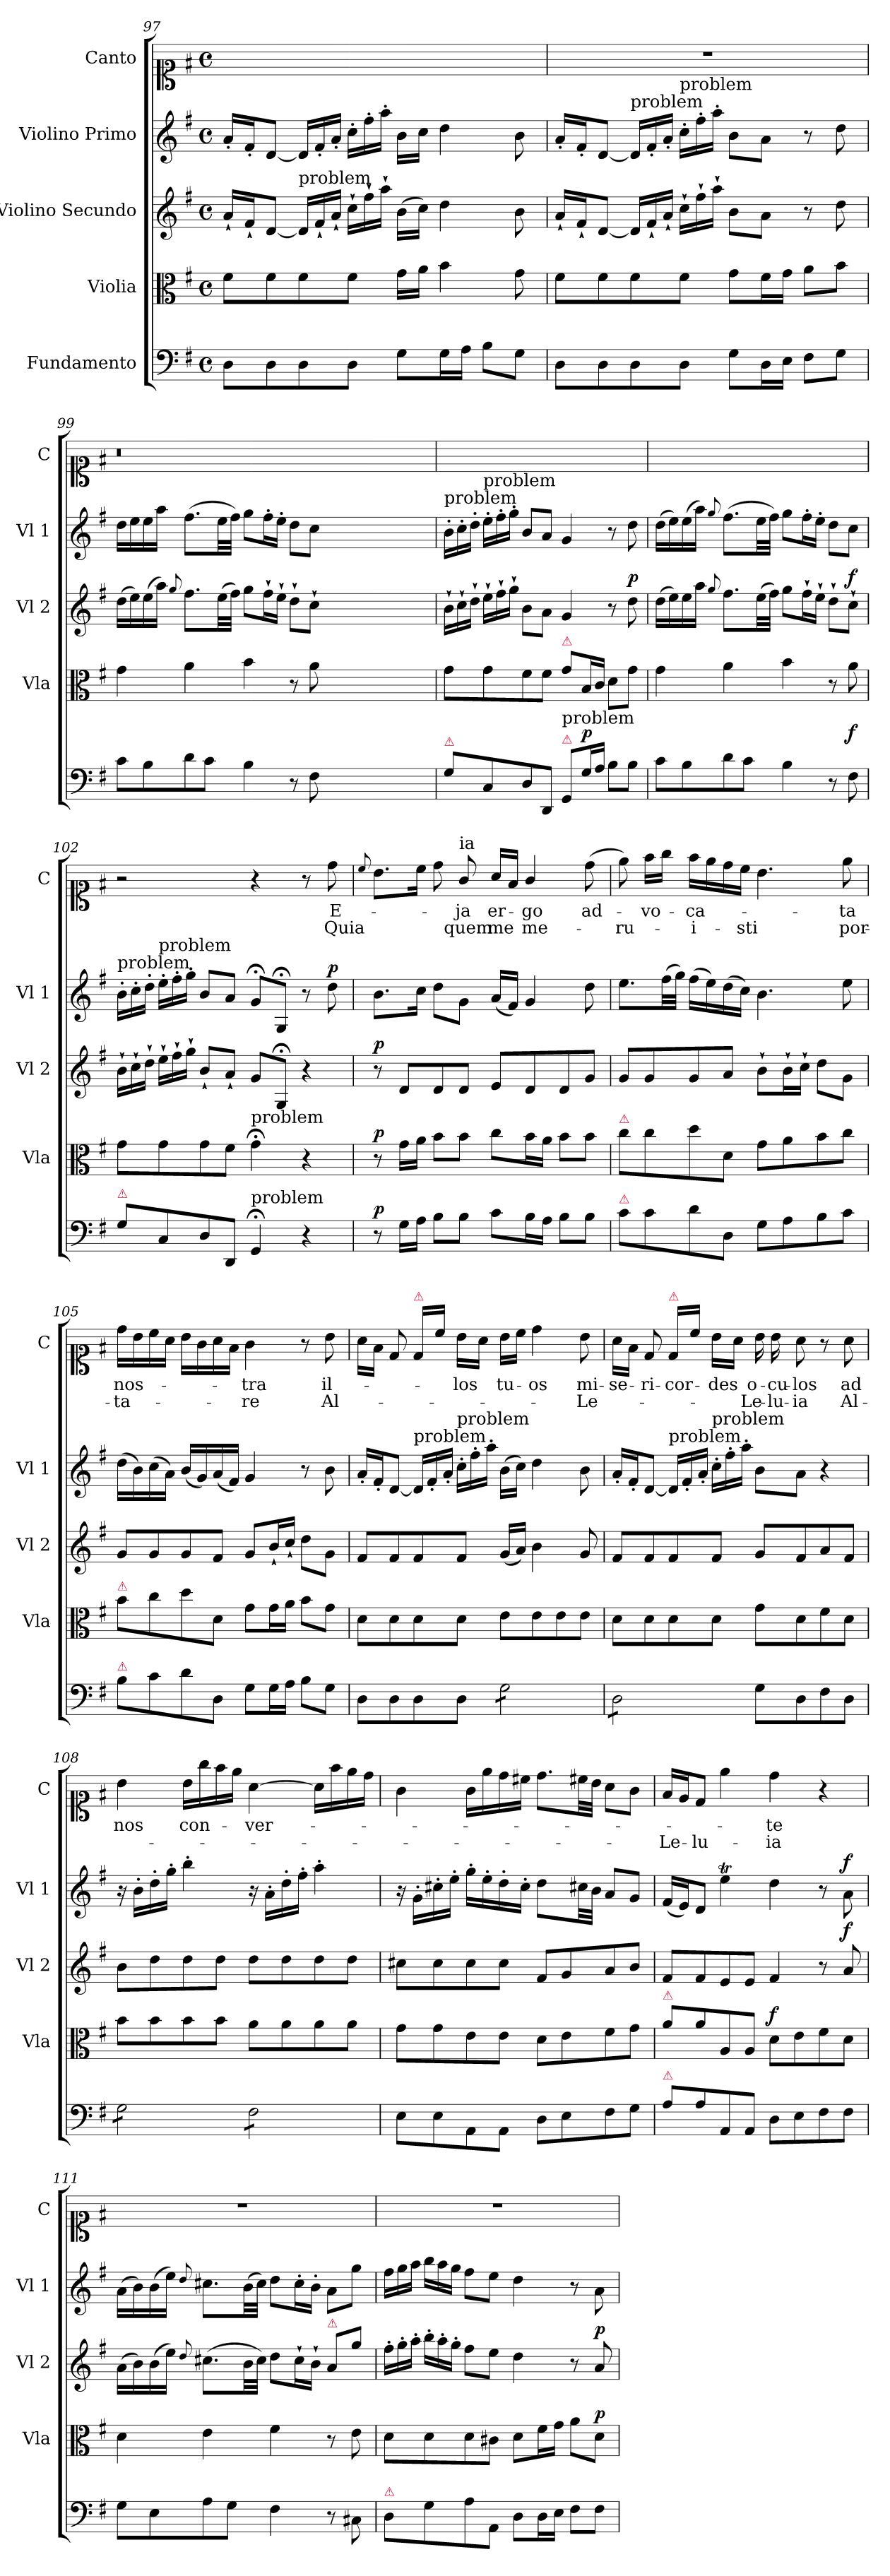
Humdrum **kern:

**kern	**dynam	**kern	**dynam	**kern	**dynam	**kern	**dynam	**kern	**text	**text
*part5	*part5	*part4	*part4	*part3	*part3	*part2	*part2	*part1	*part1	*part1
*staff5	*staff5	*staff4	*staff4	*staff3	*staff3	*staff2	*staff2	*staff1	*staff1	*staff1
*I"Fundamento	*	*I"Violia	*	*I"Violino Secundo	*	*I"Violino Primo	*	*I"Canto	*	*
*	*	*I'Vla	*	*I'Vl 2	*	*I'Vl 1	*	*I'C	*	*
*clefF4	*	*clefC3	*	*clefG2	*	*clefG2	*	*clefC1	*	*
*k[f#]	*	*k[f#]	*	*k[f#]	*	*k[f#]	*	*k[f#]	*	*
*M4/4	*	*M4/4	*	*M4/4	*	*M4/4	*	*M4/4	*	*
*met(c)	*	*met(c)	*	*met(c)	*	*met(c)	*	*met(c)	*	*
=97	=97	=97	=97	=97	=97	=97	=97	=97	=97	=97
8D\L	.	8f#\L	.	16a`/LL	.	16a'/LL	.	1ryy	.	.
.	.	.	.	16f#`/J	.	16f#'/J	.	.	.	.
8D\	.	8f#\	.	[8d/J	.	[8d/J	.	.	.	.
*	*	*	*	*Xtuplet	*	*Xtuplet	*	*	*	*
!	!	!	!	!LO:TX:a:t=problem	!	!	!	!	!	!
8D\	.	8f#\	.	24d/LL]	.	24d/LL]	.	.	.	.
.	.	.	.	24f#`/	.	24f#'/	.	.	.	.
.	.	.	.	24a`/JJ	.	24a'/JJ	.	.	.	.
8D\J	.	8f#\J	.	24cc`\LL	.	24cc'\LL	.	.	.	.
.	.	.	.	24ff#`\	.	24ff#'\	.	.	.	.
.	.	.	.	24aa`\JJ	.	24aa'\JJ	.	.	.	.
8G\L	.	16g\LL	.	(16b\LL	.	16b\LL	.	.	.	.
.	.	16a\JJ	.	16cc\JJ)	.	16cc\JJ	.	.	.	.
16G\L	.	4b\	.	4dd\	.	4dd\	.	.	.	.
16A\JJ	.	.	.	.	.	.	.	.	.	.
8B\L	.	.	.	.	.	.	.	.	.	.
8G\J	.	8g\	.	8b\	.	8b\	.	.	.	.
=98	=98	=98	=98	=98	=98	=98	=98	=98	=98	=98
8D\L	.	8f#\L	.	16a`/LL	.	16a'/LL	.	1r	.	.
.	.	.	.	16f#`/J	.	16f#'/J	.	.	.	.
8D\	.	8f#\	.	[8d/J	.	[8d/J	.	.	.	.
!	!	!	!	!	!	!LO:TX:a:t=problem	!	!	!	!
8D\	.	8f#\	.	24d/LL]	.	24d/LL]	.	.	.	.
.	.	.	.	24f#`/	.	24f#'/	.	.	.	.
.	.	.	.	24a`/JJ	.	24a'/JJ	.	.	.	.
!	!	!	!	!	!	!LO:TX:a:t=problem	!	!	!	!
8D\J	.	8f#\J	.	24cc`\LL	.	24cc'\LL	.	.	.	.
.	.	.	.	24ff#`\	.	24ff#'\	.	.	.	.
.	.	.	.	24aa`\JJ	.	24aa'\JJ	.	.	.	.
8G\L	.	8g\L	.	8b\L	.	8b\L	.	.	.	.
16D\L	.	16f#\L	.	8a\J	.	8a\J	.	.	.	.
16E\JJ	.	16g\JJ	.	.	.	.	.	.	.	.
8F#\L	.	8a\L	.	8r	.	8r	.	.	.	.
8G\J	.	8b\J	.	8dd\	.	8dd\	.	.	.	.
=99	=99	=99	=99	=99	=99	=99	=99	=99	=99	=99
8c\L	.	4g\	.	(16dd\LL	.	16dd\LL	.	0.r	.	.
.	.	.	.	16ee\)	.	16ee\	.	.	.	.
8B\	.	.	.	(16ee\	.	16ee\	.	.	.	.
.	.	.	.	16aa\JJ)	.	16aa\JJ	.	.	.	.
.	.	.	.	8qqgg/	.	.	.	.	.	.
8d\	.	4a\	.	8.ff#\L	.	(8.ff#\L	.	.	.	.
8c\J	.	.	.	.	.	.	.	.	.	.
.	.	.	.	(32ee\LL	.	32ee\LL	.	.	.	.
.	.	.	.	32ff#\JJJ)	.	32ff#\JJJ)	.	.	.	.
4B\	.	4b\	.	8gg\L	.	8gg\L	.	.	.	.
.	.	.	.	16ff#`\L	.	16ff#'\L	.	.	.	.
.	.	.	.	16ee`\JJ	.	16ee'\JJ	.	.	.	.
8r	.	8r	.	8dd`\L	.	8dd\L	.	.	.	.
8F#\	.	8a\	.	8cc`\J	.	8cc\J	.	.	.	.
0ryy	.	0ryy	.	0ryy	.	0ryy	.	.	.	.
=100	=100	=100	=100	=100	=100	=100	=100	=100	=100	=100
!	!	!	!	!	!	!LO:TX:a:t=problem	!	!	!	!
!LO:TX:a:color=crimson:t=⚠	!	!	!	!	!	!	!	!	!	!
8G\L	.	8g\L	.	24b`\LL	.	24b'\LL	.	1ryy	.	.
.	.	.	.	24cc`\	.	24cc'\	.	.	.	.
.	.	.	.	24dd`\JJ	.	24dd'\JJ	.	.	.	.
!	!	!	!	!	!	!LO:TX:a:t=problem	!	!	!	!
8C/	.	8g\	.	24ee`\LL	.	24ee'\LL	.	.	.	.
.	.	.	.	24ff#`\	.	24ff#'\	.	.	.	.
.	.	.	.	24gg`\JJ	.	24gg'\JJ	.	.	.	.
8D/	.	8f#\	.	8b\L	.	8b/L	.	.	.	.
8DD\J	.	8f#\J	.	8a\J	.	8a/J	.	.	.	.
!	!	!LO:TX:a:color=crimson:t=⚠	!	!	!	!	!	!	!	!
!LO:TX:a:t=problem	!	!	!	!	!	!	!	!	!	!
!LO:TX:a:color=crimson:t=⚠	!	!	!	!	!	!	!	!	!	!
8GG\L	.	8g\L	.	4g/	.	4g/	.	.	.	.
!	!LO:DY:a	!	!	!	!	!	!	!	!	!
16G/L	p	16B/L	.	.	.	.	.	.	.	.
16A/JJ	.	16c/JJ	.	.	.	.	.	.	.	.
8B\L	.	8d\L	.	8r	.	8r	.	.	.	.
!	!	!	!	!	!LO:DY:a	!	!	!	!	!
8B\J	.	8g\J	.	8dd\	p	8dd\	.	.	.	.
=101	=101	=101	=101	=101	=101	=101	=101	=101	=101	=101
8c\L	.	4g\	.	(16dd\LL	.	(16dd\LL	.	1ryy	.	.
.	.	.	.	16ee\)	.	16ee\)	.	.	.	.
8B\	.	.	.	16ee\	.	(16ee\	.	.	.	.
.	.	.	.	16aa\JJ	.	16aa\JJ)	.	.	.	.
.	.	.	.	8qqgg/	.	8qqgg/	.	.	.	.
8d\	.	4a\	.	8.ff#\L	.	(8.ff#\L	.	.	.	.
8c\J	.	.	.	.	.	.	.	.	.	.
.	.	.	.	(32ee\LL	.	32ee\LL	.	.	.	.
.	.	.	.	32ff#\JJJ)	.	32ff#\JJJ)	.	.	.	.
4B\	.	4b\	.	8gg\L	.	8gg\L	.	.	.	.
.	.	.	.	16ff#`\L	.	16ff#'\L	.	.	.	.
.	.	.	.	16ee`\JJ	.	16ee'\JJ	.	.	.	.
8r	.	8r	.	8dd`\L	.	8dd\L	.	.	.	.
!	!LO:DY:a	!	!	!	!LO:DY:a	!	!	!	!	!
8F#\	f	8a\	.	8cc`\J	f	8cc\J	.	.	.	.
=102	=102	=102	=102	=102	=102	=102	=102	=102	=102	=102
!	!	!	!	!	!	!LO:TX:a:t=problem	!	!	!	!
!LO:TX:a:color=crimson:t=⚠	!	!	!	!	!	!	!	!	!	!
8G\L	.	8g\L	.	24b`\LL	.	24b'\LL	.	2r	.	.
.	.	.	.	24cc`\	.	24cc'\	.	.	.	.
.	.	.	.	24dd`\JJ	.	24dd'\JJ	.	.	.	.
!	!	!	!	!	!	!LO:TX:a:t=problem	!	!	!	!
8C/	.	8g\	.	24ee`\LL	.	24ee'\LL	.	.	.	.
.	.	.	.	24ff#`\	.	24ff#'\	.	.	.	.
.	.	.	.	24gg`\JJ	.	24gg'\JJ	.	.	.	.
8D/	.	8g\	.	8b`/L	.	8b/L	.	.	.	.
8DD/J	.	8f#\J	.	8a`/J	.	8a/J	.	.	.	.
!	!	!LO:TX:a:t=problem	!	!	!	!	!	!	!	!
!LO:TX:a:t=problem	!	!	!	!	!	!	!	!	!	!
4GG;</	.	4g;<\	.	8g/L	.	8g;</L	.	4r	.	.
.	.	.	.	8G;</J	.	8G;/J	.	.	.	.
4r	.	4r	.	4r	.	8r	.	8r	.	.
!	!	!	!	!	!	!	!LO:DY:a	!	!	!
.	.	.	.	.	.	8dd\	p	8dd\	E-	Quia
=103	=103	=103	=103	=103	=103	=103	=103	=103	=103	=103
.	.	.	.	.	.	.	.	8qqcc/	.	.
!	!LO:DY:a	!	!LO:DY:a	!	!LO:DY:a	!	!	!	!	!
8r	p	8r	p	8r	p	8.b\L	.	8.b\L	.	.
16G\LL	.	16g\LL	.	8d/L	.	.	.	.	.	.
16A\JJ	.	16a\JJ	.	.	.	16cc\Jk	.	16cc\Jk	.	.
8B\L	.	8b\L	.	8d/	.	8dd\L	.	8dd\	.	.
!	!	!	!	!	!	!	!	!LO:TX:a:t=ia	!	!
8B\J	.	8b\J	.	8d/J	.	8g\J	.	8g/	-ja	quem
8c\L	.	8cc\L	.	8e/L	.	(16a/LL	.	16a/LL	er-	me
.	.	.	.	.	.	16f#/JJ)	.	16f#/JJ	.	.
16B\L	.	16b\L	.	8d/	.	4g/	.	4g/	-go	me-
16A\JJ	.	16a\JJ	.	.	.	.	.	.	.	.
8B\L	.	8b\L	.	8d/	.	.	.	.	.	.
8B\J	.	8b\J	.	8g/J	.	8dd\	.	(8dd\	ad-	.
=104	=104	=104	=104	=104	=104	=104	=104	=104	=104	=104
!	!	!LO:TX:a:color=crimson:t=⚠	!	!	!	!	!	!	!	!
!LO:TX:a:color=crimson:t=⚠	!	!	!	!	!	!	!	!	!	!
8c\L	.	8cc\L	.	8g/L	.	8.ee\L	.	8ee\)	.	-ru-
8c\	.	8cc\	.	8g/	.	.	.	16ff#\LL	-vo-	.
.	.	.	.	.	.	(32ff#\LL	.	16gg\JJ	.	.
.	.	.	.	.	.	32gg\JJJ)	.	.	.	.
8d\	.	8dd\	.	8g/	.	(16ff#\LL	.	16ff#\LL	-ca-	-i-
.	.	.	.	.	.	16ee\)	.	16ee\	.	.
8D/J	.	8d/J	.	8a/J	.	(16dd\	.	16dd\	.	.
.	.	.	.	.	.	16cc\JJ)	.	16cc\JJ	.	-sti
8G\L	.	8g\L	.	8b`\L	.	4.b\	.	4.b\	.	.
8A\	.	8a\	.	16b`\L	.	.	.	.	.	.
.	.	.	.	16cc`\JJ	.	.	.	.	.	.
8B\	.	8b\	.	8dd\L	.	.	.	.	.	.
8c\J	.	8cc\J	.	8g\J	.	8ee\	.	8ee\	-ta	por-
=105	=105	=105	=105	=105	=105	=105	=105	=105	=105	=105
!	!	!LO:TX:a:color=crimson:t=⚠	!	!	!	!	!	!	!	!
!LO:TX:a:color=crimson:t=⚠	!	!	!	!	!	!	!	!	!	!
8B\L	.	8b\L	.	8g/L	.	(16dd\LL	.	16dd\LL	nos-	-ta-
.	.	.	.	.	.	16b\)	.	16b\	.	.
8c\	.	8cc\	.	8g/	.	(16cc\	.	16cc\	.	.
.	.	.	.	.	.	16a\JJ)	.	16a\JJ	.	.
8d\	.	8dd\	.	8g/	.	(16b/LL	.	16b\LL	.	.
.	.	.	.	.	.	16g/)	.	16g\	.	.
8D/J	.	8d/J	.	8f#/J	.	(16a/	.	16a\	.	.
.	.	.	.	.	.	16f#/JJ)	.	16f#\JJ	.	.
8G\L	.	8g\L	.	8g/L	.	4g/	.	4g\	-tra	-re
16G\L	.	16g\L	.	16b`/L	.	.	.	.	.	.
16A\JJ	.	16a\JJ	.	16cc`/JJ	.	.	.	.	.	.
8B\L	.	8b\L	.	8dd\L	.	8r	.	8r	.	.
8G\J	.	8g\J	.	8g\J	.	8b\	.	8b\	il-	Al-
=106	=106	=106	=106	=106	=106	=106	=106	=106	=106	=106
8D\L	.	8d\L	.	8f#/L	.	16a'/LL	.	16a\LL	.	.
.	.	.	.	.	.	16f#'/J	.	16f#\JJ	.	.
8D\	.	8d\	.	8f#/	.	[8d/J	.	8d/	.	.
!	!	!	!	!	!	!	!	!LO:TX:a:color=crimson:t=⚠	!	!
!	!	!	!	!	!	!LO:TX:a:t=problem	!	!	!	!
8D\	.	8d\	.	8f#/	.	24d/LL]	.	16d/LL	.	.
.	.	.	.	.	.	24f#'/	.	.	.	.
.	.	.	.	.	.	.	.	16cc\JJ	.	.
.	.	.	.	.	.	24a'/JJ	.	.	.	.
!	!	!	!	!	!	!LO:TX:a:t=problem	!	!	!	!
8D\J	.	8d\J	.	8f#/J	.	24cc'\LL	.	16b\LL	-los	.
.	.	.	.	.	.	24ff#'\	.	.	.	.
.	.	.	.	.	.	.	.	16a\JJ	.	.
.	.	.	.	.	.	24aa'\JJ	.	.	.	.
*tremolo	*	*	*	*	*	*	*	*	*	*
8G\L	.	8e\L	.	(16g/LL	.	(16b\LL	.	16b\LL	tu-	.
.	.	.	.	16a/JJ)	.	16cc\JJ)	.	16cc\JJ	.	.
8G\	.	8e\	.	4b\	.	4dd\	.	4dd\	-os	.
8G\	.	8e\	.	.	.	.	.	.	.	.
8G\J	.	8e\J	.	8g/	.	8b\	.	8b\	mi-	-Le-
=107	=107	=107	=107	=107	=107	=107	=107	=107	=107	=107
8D\L	.	8d\L	.	8f#/L	.	16a'/LL	.	16a\LL	-se-	.
.	.	.	.	.	.	16f#'/J	.	16f#\JJ	.	.
8D\	.	8d\	.	8f#/	.	[8d/J	.	8d/	-ri-	.
!	!	!	!	!	!	!	!	!LO:TX:a:color=crimson:t=⚠	!	!
!	!	!	!	!	!	!LO:TX:a:t=problem	!	!	!	!
8D\	.	8d\	.	8f#/	.	24d/LL]	.	16d/LL	-cor-	.
.	.	.	.	.	.	24f#'/	.	.	.	.
.	.	.	.	.	.	.	.	16cc\JJ	.	.
.	.	.	.	.	.	24a'/JJ	.	.	.	.
!	!	!	!	!	!	!LO:TX:a:t=problem	!	!	!	!
8D\J	.	8d\J	.	8f#/J	.	24cc'\LL	.	16b\LL	-des	.
*Xtremolo	*	*	*	*	*	*	*	*	*	*
.	.	.	.	.	.	24ff#'\	.	.	.	.
.	.	.	.	.	.	.	.	16a\JJ	.	.
.	.	.	.	.	.	24aa'\JJ	.	.	.	.
8G\L	.	8g\L	.	8g/L	.	8b\L	.	16b\	o-	-Le-
.	.	.	.	.	.	.	.	16b\	-cu-	-lu-
8D\	.	8d\	.	8f#/	.	8a\J	.	8a\	-los	-ia
8F#\	.	8f#\	.	8a/	.	4r	.	8r	.	.
8D\J	.	8d\J	.	8f#/J	.	.	.	8a\	ad	Al-
=108	=108	=108	=108	=108	=108	=108	=108	=108	=108	=108
*tremolo	*	*	*	*	*	*	*	*	*	*
8G\L	.	8b\L	.	8b\L	.	16r	.	4b\	nos	.
.	.	.	.	.	.	16b'\LL	.	.	.	.
8G\	.	8b\	.	8dd\	.	16dd'\	.	.	.	.
.	.	.	.	.	.	16gg'\JJ	.	.	.	.
8G\	.	8b\	.	8dd\	.	4bb'\	.	16b\LL	con-	.
.	.	.	.	.	.	.	.	16gg\	.	.
8G\J	.	8b\J	.	8dd\J	.	.	.	16ff#\	.	.
.	.	.	.	.	.	.	.	16ee\JJ	.	.
8F#\L	.	8a\L	.	8dd\L	.	16r	.	[4a\	-ver-	.
.	.	.	.	.	.	16a'\LL	.	.	.	.
8F#\	.	8a\	.	8dd\	.	16dd'\	.	.	.	.
.	.	.	.	.	.	16ff#'\JJ	.	.	.	.
8F#\	.	8a\	.	8dd\	.	4aa'\	.	16a\LL]	.	.
.	.	.	.	.	.	.	.	16ff#\	.	.
8F#\J	.	8a\J	.	8dd\J	.	.	.	16ee\	.	.
*Xtremolo	*	*	*	*	*	*	*	*	*	*
.	.	.	.	.	.	.	.	16dd\JJ	.	.
=109	=109	=109	=109	=109	=109	=109	=109	=109	=109	=109
8E\L	.	8g\L	.	8cc#X\L	.	16r	.	4g\	.	.
.	.	.	.	.	.	16g'\LL	.	.	.	.
8E\	.	8g\	.	8cc#\	.	16cc#X'\	.	.	.	.
.	.	.	.	.	.	16ee'\JJ	.	.	.	.
8AA\	.	8e\	.	8cc#\	.	16gg'\LL	.	16g\LL	.	.
.	.	.	.	.	.	16ee'\	.	16ee\	.	.
8AA\J	.	8e\J	.	8cc#\J	.	16dd'\	.	16dd\	.	.
.	.	.	.	.	.	16cc#'\JJ	.	16cc#X\JJ	.	.
!	!	!	!	!	!	!LO:N:vis=8	!	!	!	!
8D\L	.	8d\L	.	8f#/L	.	8.dd\L	.	8.dd\L	.	.
8E\	.	8e\	.	8g/	.	.	.	.	.	.
.	.	.	.	.	.	32cc#X\LL	.	32cc#X\LL	.	.
.	.	.	.	.	.	32b\JJJ	.	32b\JJJ	.	.
8F#\	.	8f#\	.	8a/	.	8a/L	.	8a\L	.	.
8G\J	.	8g\J	.	8b/J	.	8g/J	.	8g\J	.	.
=110	=110	=110	=110	=110	=110	=110	=110	=110	=110	=110
!	!	!LO:TX:a:color=crimson:t=⚠	!	!	!	!	!	!	!	!
!LO:TX:a:color=crimson:t=⚠	!	!	!	!	!	!	!	!	!	!
8A\L	.	8a\L	.	8f#/L	.	(16f#/LL	.	16f#/LL	.	-Le-
.	.	.	.	.	.	16e/J)	.	16e/J	.	.
8A\	.	8a\	.	8f#/	.	8d/J	.	8d/J	.	-lu-
8AA/	.	8A/	.	8e/	.	4eeT\	.	4ee\	.	.
8AA/J	.	8A/J	.	8e/J	.	.	.	.	.	.
!	!	!	!LO:DY:a	!	!	!	!	!	!	!
8D\L	.	8d\L	f	4f#/	.	4dd\	.	4dd\	-te	-ia
8E\	.	8e\	.	.	.	.	.	.	.	.
8F#\	.	8f#\	.	8r	.	8r	.	4r	.	.
!	!	!	!	!	!LO:DY:a	!	!LO:DY:a	!	!	!
8F#\J	.	8d\J	.	8a/	f	8a\	f	.	.	.
=111	=111	=111	=111	=111	=111	=111	=111	=111	=111	=111
8G\L	.	4d\	.	(16a\LL	.	(16a\LL	.	1r	.	.
.	.	.	.	16b\)	.	16b\)	.	.	.	.
8E\	.	.	.	(16b\	.	(16b\	.	.	.	.
.	.	.	.	16ee\JJ)	.	16ee\JJ)	.	.	.	.
.	.	.	.	8qqdd/	.	8qqdd/	.	.	.	.
8A\	.	4e\	.	(8.cc#X\L	.	8.cc#X\L	.	.	.	.
8G\J	.	.	.	.	.	.	.	.	.	.
.	.	.	.	32b\LL	.	(32b\LL	.	.	.	.
.	.	.	.	32cc#\JJJ)	.	32cc#\JJJ)	.	.	.	.
4F#\	.	4f#\	.	8dd\L	.	8dd\L	.	.	.	.
.	.	.	.	16cc#`\L	.	16cc#'\L	.	.	.	.
.	.	.	.	16b`\JJ	.	16b'\JJ	.	.	.	.
!	!	!	!	!LO:TX:a:color=crimson:t=⚠	!	!	!	!	!	!
8r	.	8r	.	8a/L	.	8a\L	.	.	.	.
8C#X\	.	8e\	.	8gg\J	.	8gg\J	.	.	.	.
=112	=112	=112	=112	=112	=112	=112	=112	=112	=112	=112
!LO:TX:a:color=crimson:t=⚠	!	!	!	!	!	!	!	!	!	!
8D\L	.	8d\L	.	24ff#'\LL	.	24ff#\LL	.	1r	.	.
.	.	.	.	24gg'\	.	24gg\	.	.	.	.
.	.	.	.	24aa'\JJ	.	24aa\JJ	.	.	.	.
8G\	.	8d\	.	24bb'\LL	.	24bb\LL	.	.	.	.
.	.	.	.	24aa'\	.	24aa\	.	.	.	.
.	.	.	.	24gg'\JJ	.	24gg\JJ	.	.	.	.
8A\	.	8d\	.	8ff#\L	.	8ff#\L	.	.	.	.
8AA/J	.	8c#X\J	.	8ee\J	.	8ee\J	.	.	.	.
8D\L	.	8d\L	.	4dd\	.	4dd\	.	.	.	.
16D\L	.	16f#\L	.	.	.	.	.	.	.	.
16E\JJ	.	16g\JJ	.	.	.	.	.	.	.	.
!	!LO:DY:a	!	!	!	!	!	!	!	!	!
8F#\L	P	8a\L	.	8r	.	8r	.	.	.	.
!	!	!	!LO:DY:a	!	!LO:DY:a	!	!	!	!	!
8F#\J	.	8d\J	p	8a/	p	8a\	.	.	.	.
=	=	=	=	=	=	=	=	=	=	=
*-	*-	*-	*-	*-	*-	*-	*-	*-	*-	*-
